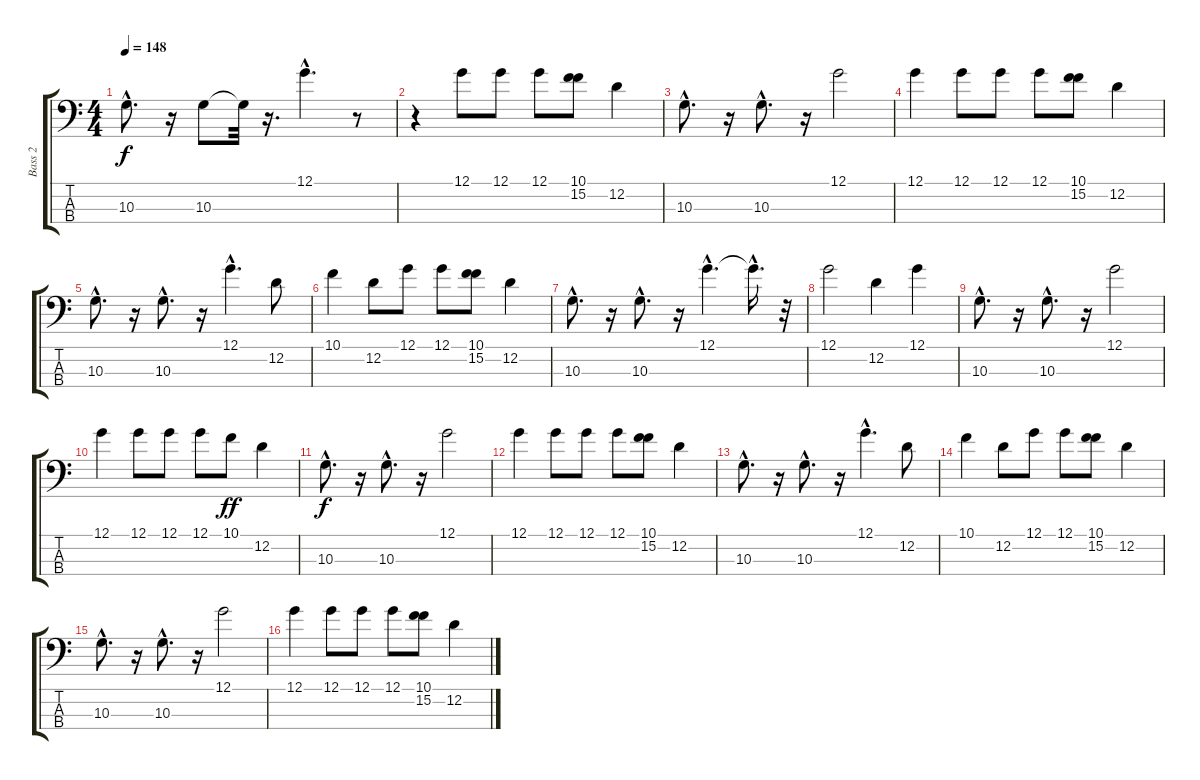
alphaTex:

\track ("Bass 2" "Bass 2") {instrument fretlessbass}
\staff {score tabs}
\tuning (G2 D2 A1 E1) {hide}
\ts (4 4)
\tempo 148
\clef f4
\ks c
10.3{hac}.8{d dy f} r.16 10.3.8 10.3{t}.32 r.16{d} 12.1{hac}.4{d} r.8 |
r.4 12.1.8 12.1.8 12.1.8 (10.1 15.2).8 12.2.4 |
10.3{hac}.8{d} r.16 10.3{hac}.8{d} r.16 12.1.2 |
12.1.4 12.1.8 12.1.8 12.1.8 (10.1 15.2).8 12.2.4 |
10.3{hac}.8{d} r.16 10.3{hac}.8{d} r.16 12.1{hac}.4{d} 12.2.8 |
10.1.4 12.2.8 12.1.8 12.1.8 (10.1 15.2).8 12.2.4 |
10.3{hac}.8{d} r.16 10.3{hac}.8{d} r.16 12.1{hac}.4{d} 12.1{hac t}.16{d} r.32 |
12.1.2 12.2.4 12.1.4 |
10.3{hac}.8{d} r.16 10.3{hac}.8{d} r.16 12.1.2 |
12.1.4 12.1.8 12.1.8 12.1.8 10.1.8{dy ff} 12.2.4 |
10.3{hac}.8{d dy f} r.16 10.3{hac}.8{d} r.16 12.1.2 |
12.1.4 12.1.8 12.1.8 12.1.8 (10.1 15.2).8 12.2.4 |
10.3{hac}.8{d} r.16 10.3{hac}.8{d} r.16 12.1{hac}.4{d} 12.2.8 |
10.1.4{volume 9} 12.2.8 12.1.8{volume 8} 12.1.8 (10.1 15.2).8 12.2.4{volume 8} |
10.3{hac}.8{d} r.16 10.3{hac}.8{d volume 8} r.16 12.1.2{volume 8} |
12.1.4{volume 8} 12.1.8{volume 8} 12.1.8 12.1.8 (10.1 15.2).8{volume 8} 12.2.4
